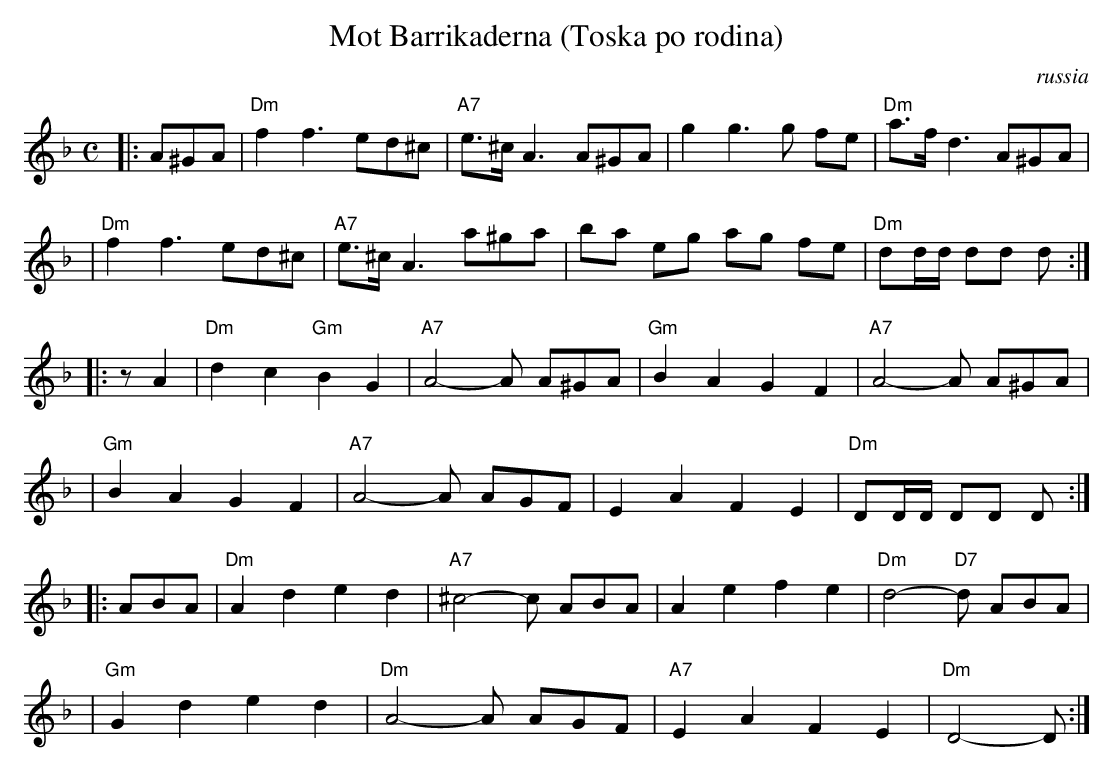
X:1
T: Mot Barrikaderna (Toska po rodina)
O:russia
M: C
L: 1/8
K: Dm
|: A^GA \
| "Dm"f2 f3 ed^c | "A7"e>^c A3 A^GA | g2 g3 g fe | "Dm"a>f d3 A^GA |
| "Dm"f2 f3 ed^c | "A7"e>^c A3 a^ga | ba eg ag fe | "Dm"dd/d/ dd d :|
|: z A2 \
| "Dm"d2 c2 "Gm"B2 G2 | "A7"A4- A A^GA | "Gm"B2 A2 G2 F2 | "A7"A4- A A^GA |
| "Gm"B2 A2 G2 F2 | "A7"A4- A AGF | E2 A2 F2 E2 | "Dm"DD/D/ DD D :|
|: ABA \
| "Dm"A2 d2 e2 d2 | "A7"^c4- c ABA | A2 e2 f2 e2 | "Dm"d4- "D7"d ABA |
| "Gm"G2 d2 e2 d2 | "Dm"A4- A AGF | "A7"E2 A2 F2 E2 | "Dm"D4- D :|
